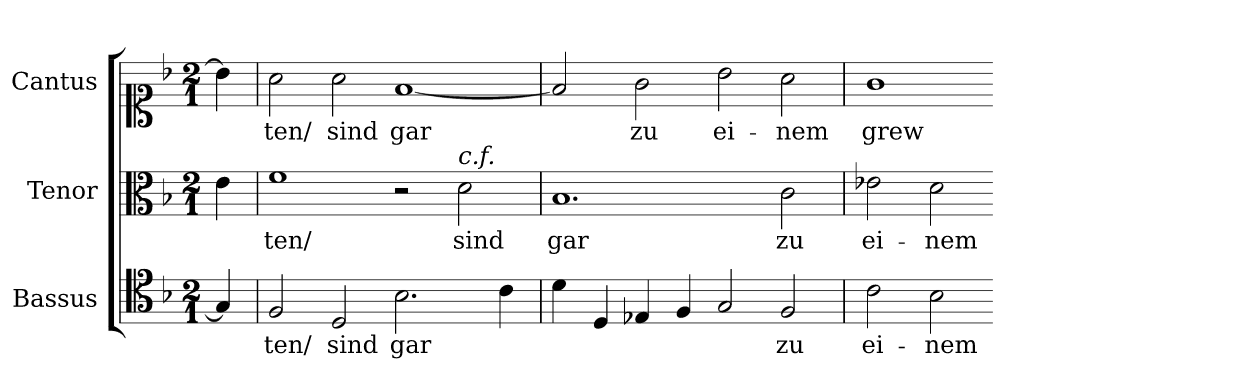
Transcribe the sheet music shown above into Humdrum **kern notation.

**kern	**text	**kern	**text	**kern	**text
*part3	*part3	*part2	*part2	*part1	*part1
*staff3	*staff3	*staff2	*staff2	*staff1	*staff1
*I"Bassus	*	*I"Tenor	*	*I"Cantus	*
*	*	*I'T	*	*	*
*clefC4	*	*clefC3	*	*clefC1	*
*k[b-]	*	*k[b-]	*	*k[b-]	*
*G:dor	*	*G:dor	*	*G:dor	*
*M2/1	*	*M2/1	*	*M2/1	*
*MM180	*	*MM180	*	*MM180	*
=	=	=	=	=	=
4G]	.	4e	.	4b-i]	.
=13	=13	=13	=13	=13	=13
2F	-ten/	1f	-ten/	2a	-ten/
2D	sind	.	.	2a	sind
2.B-	gar	2r	.	[1f	gar
!	!	!LO:TX:a:i:t=c.f.	!	!	!
.	.	2d	sind	.	.
4c	.	.	.	.	.
=14	=14	=14	=14	=14	=14
4d	.	1.B-	gar	2f]	.
4D	.	.	.	.	.
4E-X	.	.	.	2g	zu
4F	.	.	.	.	.
2G	.	.	.	2b-	ei-
2F	zu	2c	zu	2a	-nem
=15	=15	=15	=15	=15	=15
2c	ei-	2e-X	ei-	1g	grew-
2B-	-nem	2d	-nem	.	.
=-	=-	=-	=-	=-	=-
*-	*-	*-	*-	*-	*-
